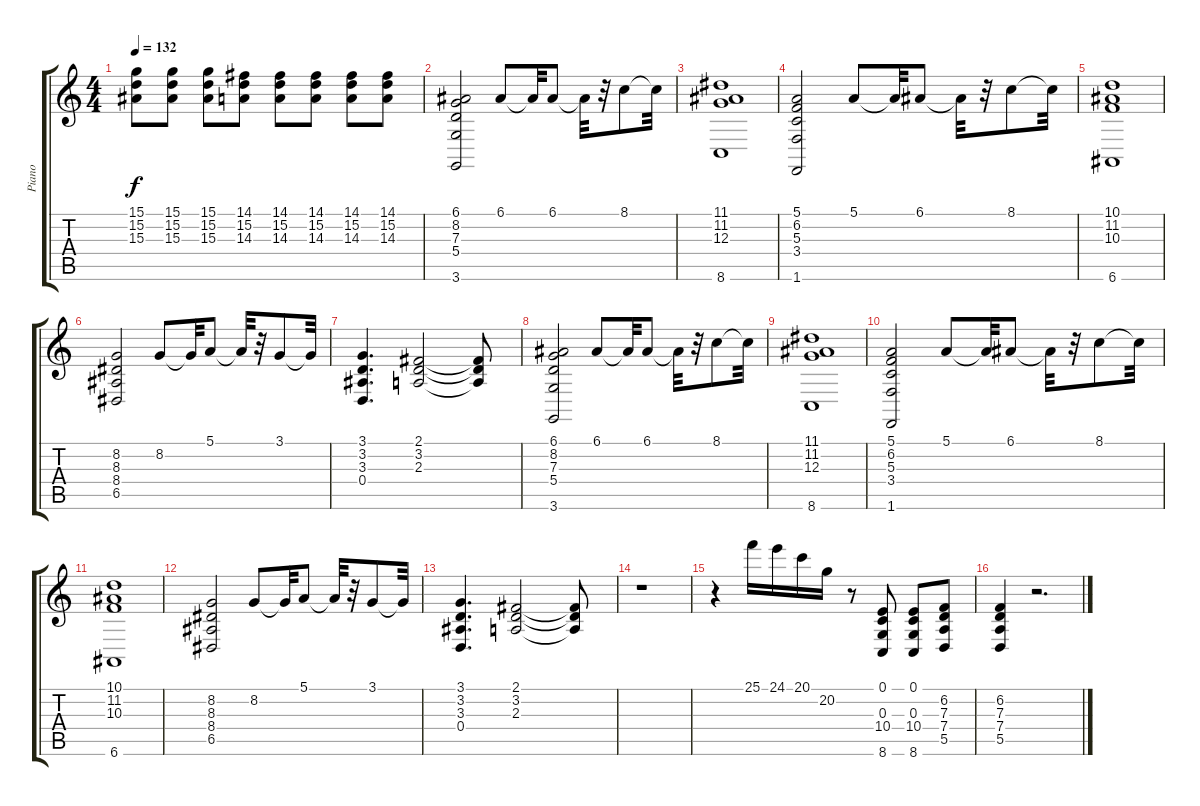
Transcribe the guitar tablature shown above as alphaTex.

\track ("Piano" "Piano") {instrument acousticgrandpiano}
\staff {score tabs}
\tuning (E4 B3 G3 D3 A2 E2) {hide}
\ts (4 4)
\tempo 132
\clef g2
\ks c
(15.1 15.2 15.3).8{dy f} (15.1 15.2 15.3).8 (15.1 15.2 15.3).8 (14.1 15.2 14.3).8 (14.1 15.2 14.3).8 (14.1 15.2 14.3).8 (14.1 15.2 14.3).8 (14.1 15.2 14.3).8 |
(6.1 8.2 7.3 5.4 3.6).2 6.1.8 6.1{t}.32 6.1.8 6.1{t}.32 r.32 8.1.8 8.1{t}.32 |
(11.1 11.2 12.3 8.6).1 |
(5.1 6.2 5.3 3.4 1.6).2 5.1.8 5.1{t}.32 6.1.8 6.1{t}.32 r.32 8.1.8 8.1{t}.32 |
(10.1 11.2 10.3 6.6).1 |
(8.2 8.3 8.4 6.5).2 8.2.8 8.2{t}.32 5.1.8 5.1{t}.32 r.32 3.1.8 3.1{t}.32 |
(3.1 3.2 3.3 0.4).4{d} (2.1 3.2 2.3).2 (2.1{t} 3.2{t} 2.3{t}).8 |
(6.1 8.2 7.3 5.4 3.6).2 6.1.8 6.1{t}.32 6.1.8 6.1{t}.32 r.32 8.1.8 8.1{t}.32 |
(11.1 11.2 12.3 8.6).1 |
(5.1 6.2 5.3 3.4 1.6).2 5.1.8 5.1{t}.32 6.1.8 6.1{t}.32 r.32 8.1.8 8.1{t}.32 |
(10.1 11.2 10.3 6.6).1 |
(8.2 8.3 8.4 6.5).2 8.2.8 8.2{t}.32 5.1.8 5.1{t}.32 r.32 3.1.8 3.1{t}.32 |
(3.1 3.2 3.3 0.4).4{d} (2.1 3.2 2.3).2 (2.1{t} 3.2{t} 2.3{t}).8 |
r.1 |
r.4 25.1.16 24.1.16 20.1.16 20.2.16 r.8 (0.1 0.3 10.4 8.6).8 (0.1 0.3 10.4 8.6).8 (6.2 7.3 7.4 5.5).8 |
(6.2 7.3 7.4 5.5).4 r.2{d}
